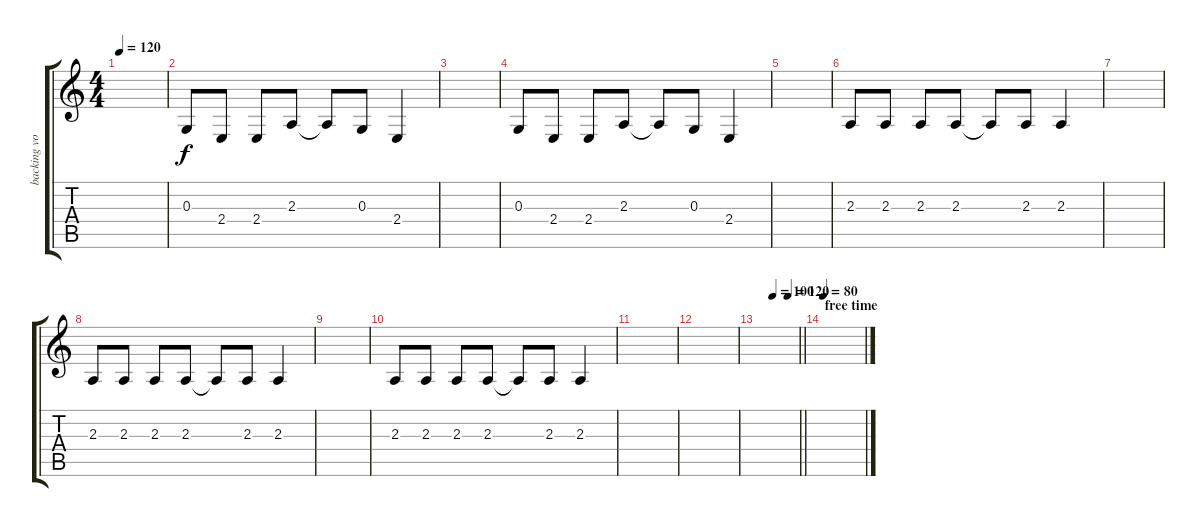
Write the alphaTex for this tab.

\track ("backing vocals" "backing vo") {instrument choiraahs}
\staff {score tabs}
\tuning (E4 B3 G3 D3 A2 E2) {hide}
\ts (4 4)
\tempo 120
\clef g2
\ks c
|
0.3.8 2.4.8 2.4.8 2.3.8 2.3{t}.8 0.3.8 2.4.4 |
|
0.3.8 2.4.8 2.4.8 2.3.8 2.3{t}.8 0.3.8 2.4.4 |
|
2.3.8 2.3.8 2.3.8 2.3.8 2.3{t}.8 2.3.8 2.3.4 |
|
2.3.8 2.3.8 2.3.8 2.3.8 2.3{t}.8 2.3.8 2.3.4 |
|
2.3.8 2.3.8 2.3.8 2.3.8 2.3{t}.8 2.3.8 2.3.4 |
|
|
\tempo (100 0.375)
\tempo (90 0.75)
\tempo (120 0.75)
\barLineRight lightlight
|
\section ("" "free time")
\tempo 80
